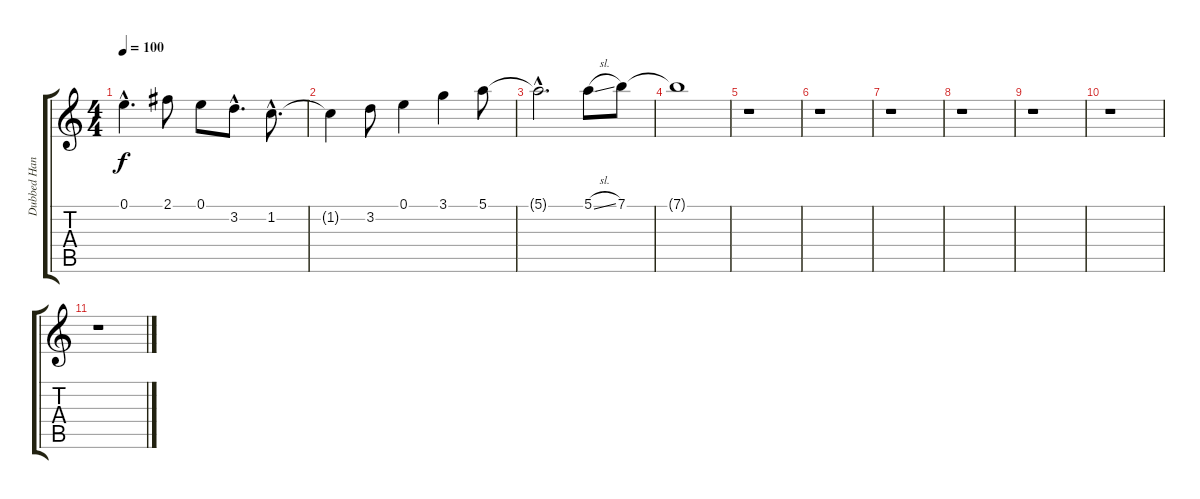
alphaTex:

\track ("Dubbed Hank's Vocal" "Dubbed Han") {instrument acousticguitarnylon}
\staff {score tabs}
\tuning (E4 B3 G3 D3 A2 E2) {hide}
\ts (4 4)
\tempo 100
\clef g2
\ks c
0.1{hac}.4{d dy f} 2.1.8 0.1.8 3.2{hac}.8{d volume 14} 1.2{hac}.8{d} |
1.2{t}.4 3.2.8 0.1.4 3.1.4 5.1.8 |
5.1{hac t}.2{d} 5.1{sl}.8 7.1.8 |
7.1{t}.1 |
r.1 |
r.1 |
r.1 |
r.1 |
r.1 |
r.1 |
r.1
